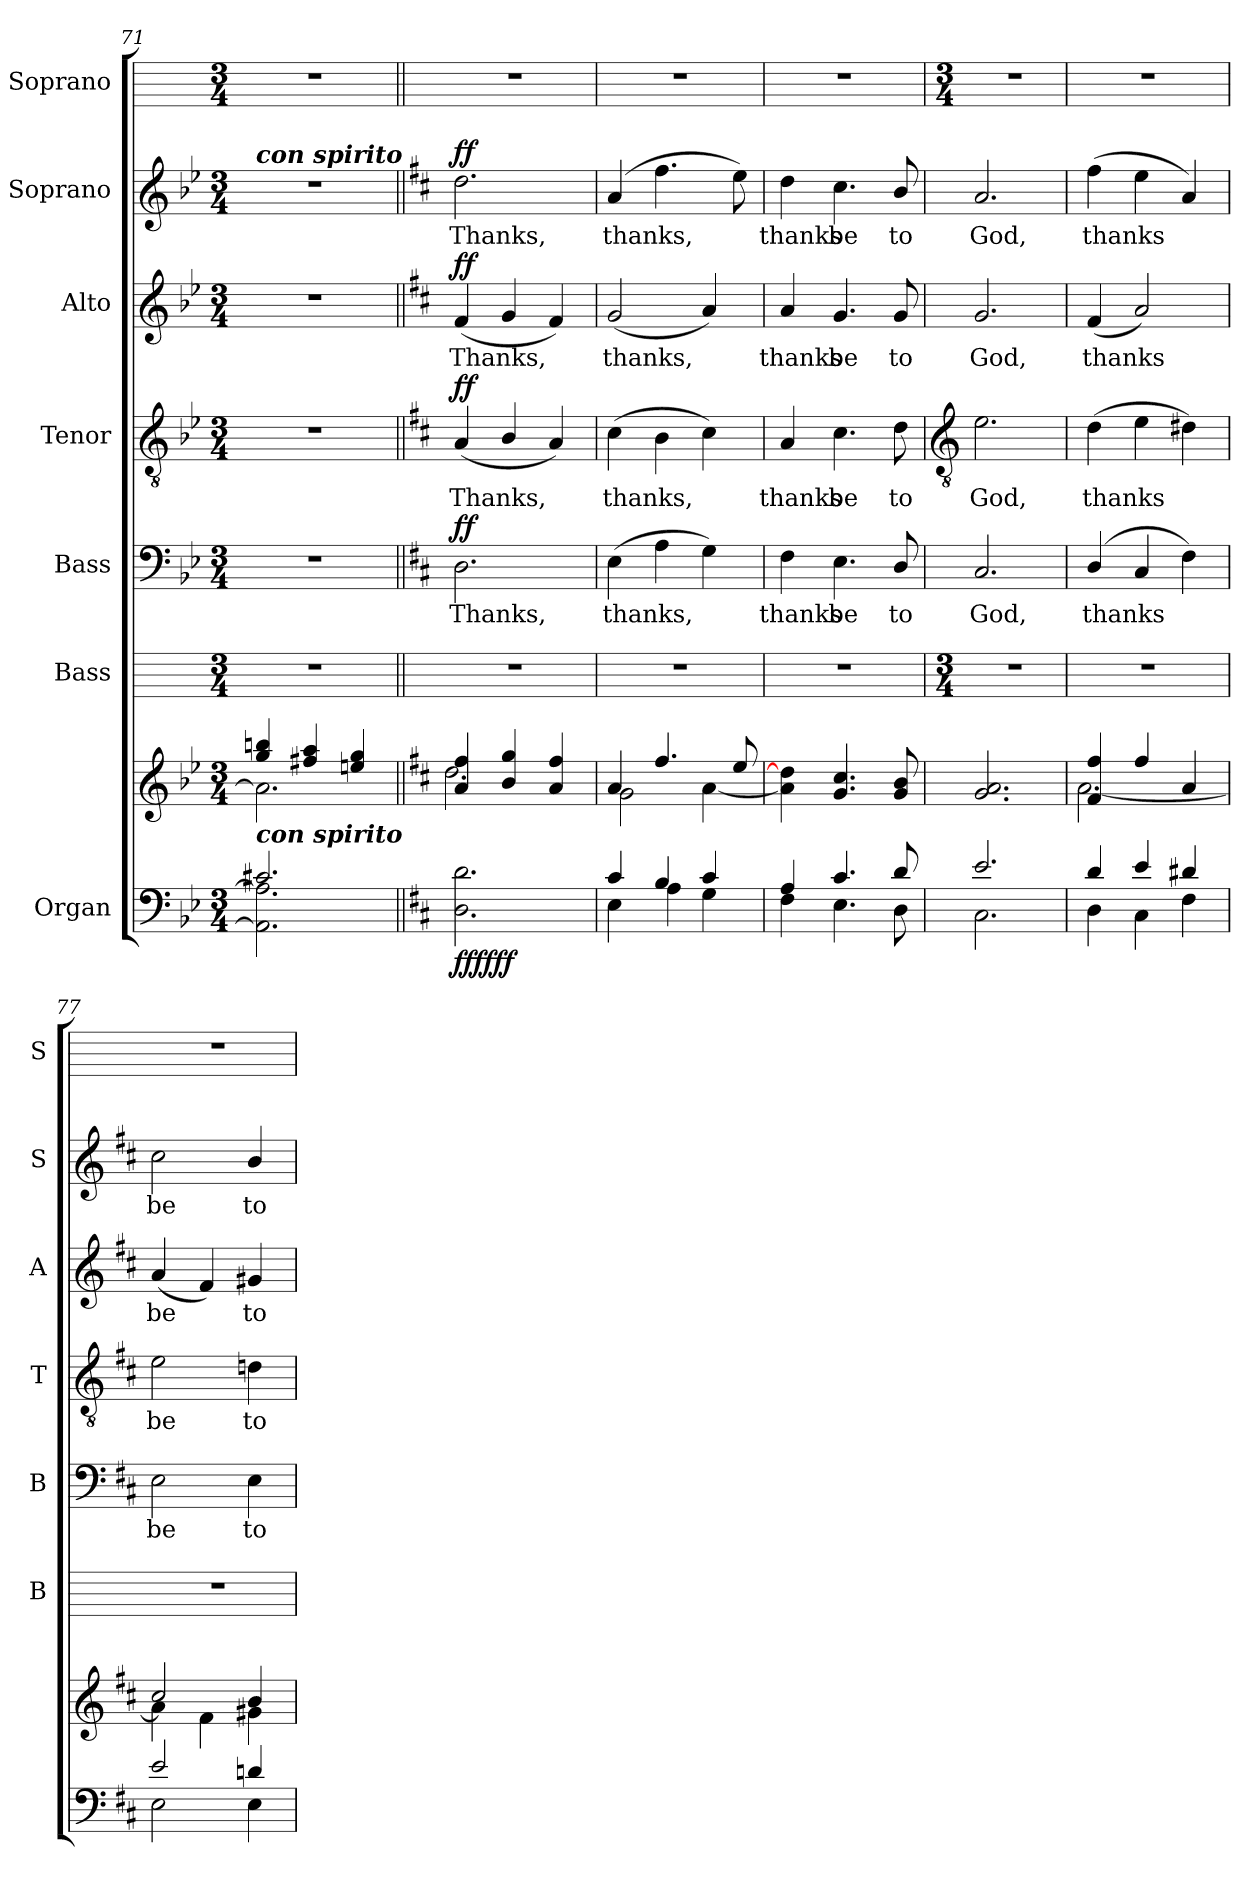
**kern	**kern	**dynam	**kern	**kern	**text	**dynam	**kern	**text	**dynam	**kern	**text	**dynam	**kern	**text	**dynam	**kern
*part7	*part7	*part7	*part6	*part5	*part5	*part5	*part4	*part4	*part4	*part3	*part3	*part3	*part2	*part2	*part2	*part1
*staff8	*staff7	*staff7/8	*staff6	*staff5	*staff5	*staff5	*staff4	*staff4	*staff4	*staff3	*staff3	*staff3	*staff2	*staff2	*staff2	*staff1
*I"Organ	*	*	*I"Bass	*I"Bass	*	*	*I"Tenor	*	*	*I"Alto	*	*	*I"Soprano	*	*	*I"Soprano
*	*	*	*I'B	*I'B	*	*	*I'T	*	*	*I'A	*	*	*I'S	*	*	*I'S
*clefF4	*clefG2	*	*	*clefF4	*	*	*clefGv2	*	*	*clefG2	*	*	*clefG2	*	*	*
*k[b-e-]	*k[b-e-]	*	*	*k[b-e-]	*	*	*k[b-e-]	*	*	*k[b-e-]	*	*	*k[b-e-]	*	*	*
*B-:	*B-:	*	*	*B-:	*	*	*B-:	*	*	*B-:	*	*	*B-:	*	*	*
*M3/4	*M3/4	*	*M3/4	*M3/4	*	*	*M3/4	*	*	*M3/4	*	*	*M3/4	*	*	*M3/4
*MM120	*MM120	*	*MM120	*MM120	*	*	*MM120	*	*	*MM120	*	*	*MM120	*	*	*MM120
=71	=71	=71	=71	=71	=71	=71	=71	=71	=71	=71	=71	=71	=71	=71	=71	=71
*^	*^	*	*	*	*	*	*	*	*	*	*	*	*	*	*	*
!	!	!	!	!	!	!	!	!	!	!	!	!	!	!	!LO:TX:a:Bi:t=con spirito	!	!	!
!LO:TX:a:Bi:t=con spirito	!	!	!	!	!	!	!	!	!	!	!	!	!	!	!	!	!	!
!	!	!	!	!	!	!LO:N:vis=1	!	!	!LO:N:vis=1	!	!	!LO:N:vis=1	!	!	!LO:N:vis=1	!	!	!
2.c#X/	2.AA\] 2.A\]	4gg/ 4bbn/	2.a\]	.	2.r	2.r	.	.	2.r	.	.	2.r	.	.	2.r	.	.	2.r
.	.	4ff#X/ 4aa/	.	.	.	.	.	.	.	.	.	.	.	.	.	.	.	.
.	.	4een/ 4gg/	.	.	.	.	.	.	.	.	.	.	.	.	.	.	.	.
=72||	=72||	=72||	=72||	=72||	=72||	=72||	=72||	=72||	=72||	=72||	=72||	=72||	=72||	=72||	=72||	=72||	=72||	=72||
*k[f#c#]	*	*k[f#c#]	*	*	*	*k[f#c#]	*	*	*k[f#c#]	*	*	*k[f#c#]	*	*	*k[f#c#]	*	*	*
*D:	*	*D:	*	*	*	*D:	*	*	*D:	*	*	*D:	*	*	*D:	*	*	*
!	!	!	!	!LO:DY:b=2	!	!	!LO:LY:b	!	!	!LO:LY:b	!	!	!LO:LY:b	!	!	!LO:LY:b	!	!
!	!	!	!	!LO:DY:n=1:b	!	!	!	!	!	!	!	!	!	!	!	!	!	!
!	!	!	!	!LO:DY:n=2:b	!	!	!	!LO:DY:b	!	!	!LO:DY:b	!	!	!LO:DY:b	!	!	!LO:DY:b	!
2.ryy	2.D\ 2.d\	4a/ 4ff#/	2.dd\	ff ff ff	2.r	2.D	Thanks,	ff	(<4A	Thanks,	ff	(<4f#	Thanks,	ff	2.dd	Thanks,	ff	2.r
.	.	4b/ 4gg/	.	.	.	.	.	.	4B/	.	.	4g	.	.	.	.	.	.
.	.	4a/ 4ff#/	.	.	.	.	.	.	4A)	.	.	4f#)	.	.	.	.	.	.
=73	=73	=73	=73	=73	=73	=73	=73	=73	=73	=73	=73	=73	=73	=73	=73	=73	=73	=73
!	!	!	!	!	!	!	!LO:LY:b	!	!	!LO:LY:b	!	!	!LO:LY:b	!	!	!LO:LY:b	!	!
4c#/	4E\	4a/	2g\	.	2.r	(>4E	thanks,	.	(>4c#	thanks,	.	(<2g	thanks,	.	(>4a	thanks,	.	2.r
4B/	4A\	4.ff#/	.	.	.	4A	.	.	4B	.	.	.	.	.	4.ff#	.	.	.
4c#/	4G\	.	[4a\	.	.	4G)	.	.	4c#)	.	.	4a)	.	.	.	.	.	.
.	.	8ee/	.	.	.	.	.	.	.	.	.	.	.	.	8ee)	.	.	.
=74	=74	=74	=74	=74	=74	=74	=74	=74	=74	=74	=74	=74	=74	=74	=74	=74	=74	=74
!	!	!	!	!	!	!	!LO:LY:b	!	!	!LO:LY:b	!	!	!LO:LY:b	!	!	!LO:LY:b	!	!
4A/	4F#\	4ryy	4a\] 4dd\]	.	2.r	4F#	thanks	.	4A	thanks	.	4a	thanks	.	4dd	thanks	.	2.r
!	!	!	!	!	!	!	!LO:LY:b	!	!	!LO:LY:b	!	!	!LO:LY:b	!	!	!LO:LY:b	!	!
4.c#/	4.E\	4.g/ 4.cc#/	2ryy	.	.	4.E	be	.	4.c#	be	.	4.g	be	.	4.cc#	be	.	.
!	!	!	!	!	!	!	!LO:LY:b	!	!	!LO:LY:b	!	!	!LO:LY:b	!	!	!LO:LY:b	!	!
8d/	8D\	8g/ 8b/	.	.	.	8D/	to	.	8d\	to	.	8g/	to	.	8b/	to	.	.
!!LO:LB:g=z
=75	=75	=75	=75	=75	=75	=75	=75	=75	=75	=75	=75	=75	=75	=75	=75	=75	=75	=75
*	*	*	*	*	*	*	*	*	*clefGv2	*	*	*	*	*	*	*	*	*
*	*	*	*	*	*M3/4	*	*	*	*	*	*	*	*	*	*	*	*	*M3/4
!	!	!	!LO:N:vis=1	!	!	!	!LO:LY:b	!	!	!LO:LY:b	!	!	!LO:LY:b	!	!	!LO:LY:b	!	!
2.e/	2.C#\	2.g 2.a	2.ryy	.	2.r	2.C#	God,	.	2.e	God,	.	2.g	God,	.	2.a	God,	.	2.r
=76	=76	=76	=76	=76	=76	=76	=76	=76	=76	=76	=76	=76	=76	=76	=76	=76	=76	=76
!	!	!	!	!	!	!	!LO:LY:b	!	!	!LO:LY:b	!	!	!LO:LY:b	!	!	!LO:LY:b	!	!
4d/	4D\	4f#/ 4ff#/	[2.a\	.	2.r	(<4D/	thanks	.	(>4d	thanks	.	(<4f#	thanks	.	(>4ff#	thanks	.	2.r
4e/	4C#\	4ff#/	.	.	.	4C#	.	.	4e	.	.	2a)	.	.	4ee	.	.	.
4d#X/	4F#\	4a	.	.	.	4F#)	.	.	4d#X)	.	.	.	.	.	4a)	.	.	.
=77	=77	=77	=77	=77	=77	=77	=77	=77	=77	=77	=77	=77	=77	=77	=77	=77	=77	=77
!	!	!	!	!	!	!	!LO:LY:b	!	!	!LO:LY:b	!	!	!LO:LY:b	!	!	!LO:LY:b	!	!
2e/	2E\	2cc#/	4a\]	.	2.r	2E	be	.	2e	be	.	(<4a	be	.	2cc#	be	.	2.r
.	.	.	4f#\	.	.	.	.	.	.	.	.	4f#)	.	.	.	.	.	.
!	!	!	!	!	!	!	!LO:LY:b	!	!	!LO:LY:b	!	!	!LO:LY:b	!	!	!LO:LY:b	!	!
4dn/	4E\	4b/	4g#X\	.	.	4E\	to	.	4dn\	to	.	4g#X/	to	.	4b/	to	.	.
*v	*v	*	*	*	*	*	*	*	*	*	*	*	*	*	*	*	*	*
*	*v	*v	*	*	*	*	*	*	*	*	*	*	*	*	*	*	*
=	=	=	=	=	=	=	=	=	=	=	=	=	=	=	=	=
*-	*-	*-	*-	*-	*-	*-	*-	*-	*-	*-	*-	*-	*-	*-	*-	*-
